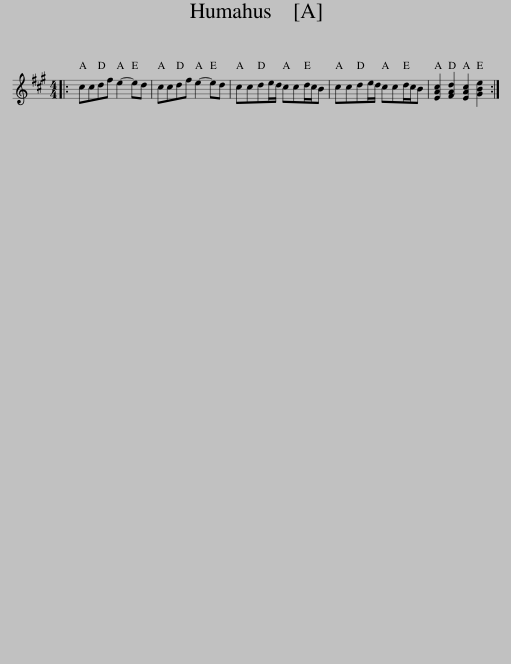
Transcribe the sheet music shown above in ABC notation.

X:1
L:1/8
M:4/4
I:linebreak $
K:A
V:1 treble
V:1
|: ccdf e2- ed | ccdf e2- ed | ccde/d/ ccd/c/B | ccde/d/ ccd/c/B | [EAc]2 [FAd]2 [EAc]2 [GBe]2 :| %5
